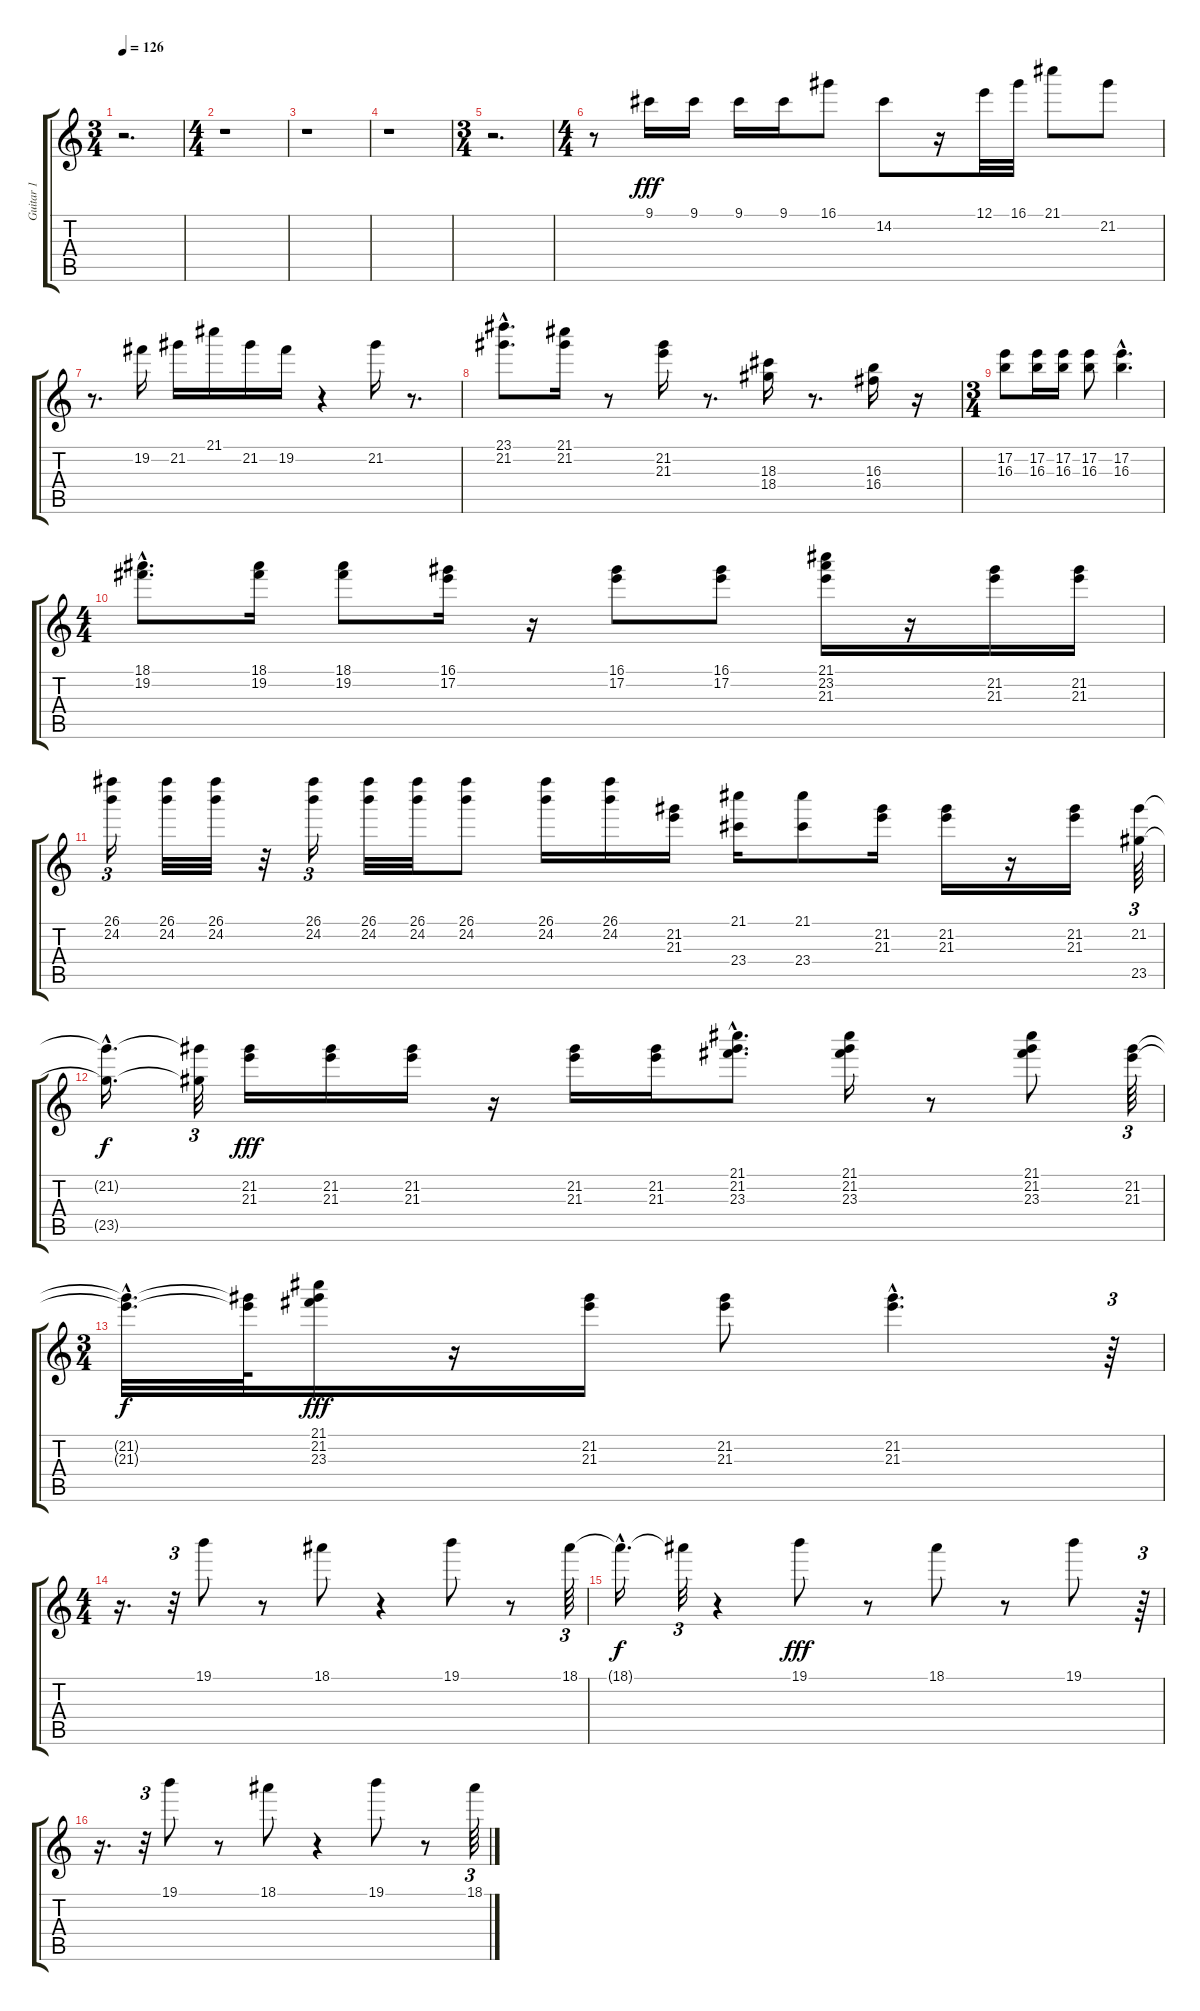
\track ("Guitar 1" "Guitar 1") {instrument electricguitarclean}
\staff {score tabs}
\tuning (E4 B3 G3 D3 A2 E2) {hide}
\ts (3 4)
\tempo 126
\clef g2
\ks c
r.2{d dy f} |
\ts (4 4)
r.1 |
r.1 |
r.1 |
\ts (3 4)
r.2{d} |
\ts (4 4)
r.8 9.1.16{dy fff balance 16 instrument electricguitarclean} 9.1.16 9.1.16 9.1.16 16.1.8 14.2.8 r.16 12.1.32 16.1.32 21.1.8 21.2.8 |
r.8{d} 19.2.16 21.2.16 21.1.16 21.2.16 19.2.16 r.4 21.2.16 r.8{d} |
(23.1{hac} 21.2{hac}).8{d} (21.1 21.2).16 r.8 (21.2 21.3).16 r.8{d} (18.3 18.4).16 r.8{d} (16.3 16.4).16 r.16 |
\ts (3 4)
(17.2 16.3).8 (17.2 16.3).16 (17.2 16.3).16 (17.2 16.3).8 (17.2{hac} 16.3{hac}).4{d} |
\ts (4 4)
(18.1{hac} 19.2{hac}).8{d} (18.1 19.2).16 (18.1 19.2).8 (16.1 17.2).16 r.16 (16.1 17.2).8 (16.1 17.2).8 (21.1 23.2 21.3).16 r.16 (21.2 21.3).16 (21.2 21.3).16 |
(26.1 24.2).16{tu (3 2)} (26.1 24.2).32 (26.1 24.2).32 r.32 (26.1 24.2).16{tu (3 2)} (26.1 24.2).32 (26.1 24.2).32 (26.1 24.2).8 (26.1 24.2).16 (26.1 24.2).16 (21.2 21.3).16 (21.1 23.4).16 (21.1 23.4).8 (21.2 21.3).16 (21.2 21.3).16 r.16 (21.2 21.3).16 (21.2 23.5).64{tu (3 2)} |
(21.2{hac t} 23.5{hac t}).16{d dy f} (21.2{t} 23.5{t}).32{tu (3 2)} (21.2 21.3).16{dy fff} (21.2 21.3).16 (21.2 21.3).16 r.16 (21.2 21.3).16 (21.2 21.3).16 (21.1{hac} 21.2{hac} 23.3{hac}).8{d} (21.1 21.2 23.3).16 r.8 (21.1 21.2 23.3).8 (21.2 21.3).64{tu (3 2)} |
\ts (3 4)
(21.2{hac t} 21.3{hac t}).32{d dy f} (21.2{t} 21.3{t}).64 (21.1 21.2 23.3).16{dy fff} r.16 (21.2 21.3).16 (21.2 21.3).8 (21.2{hac} 21.3{hac}).4{d} r.64{tu (3 2)} |
\ts (4 4)
r.16{d} r.32{tu (3 2)} 19.1.8{balance 6} r.8 18.1.8 r.4 19.1.8 r.8 18.1.64{tu (3 2)} |
18.1{hac t}.16{d dy f} 18.1{t}.32{tu (3 2)} r.4 19.1.8{dy fff} r.8 18.1.8 r.8 19.1.8 r.64{tu (3 2)} |
r.16{d} r.32{tu (3 2)} 19.1.8 r.8 18.1.8 r.4 19.1.8 r.8 18.1.64{tu (3 2)}
